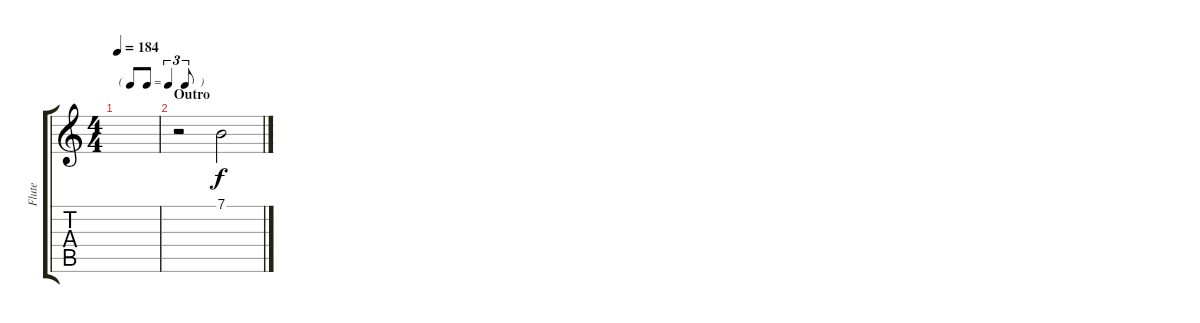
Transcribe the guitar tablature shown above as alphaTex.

\track ("Flute" "Flute") {instrument flute}
\staff {score tabs}
\tuning (E4 B3 G3 D3 A2 E2) {hide}
\ts (4 4)
\tf triplet8th
\tempo 184
\clef g2
\ks c
|
\section ("" "Outro")
r.2 7.1.2{balance 16}
